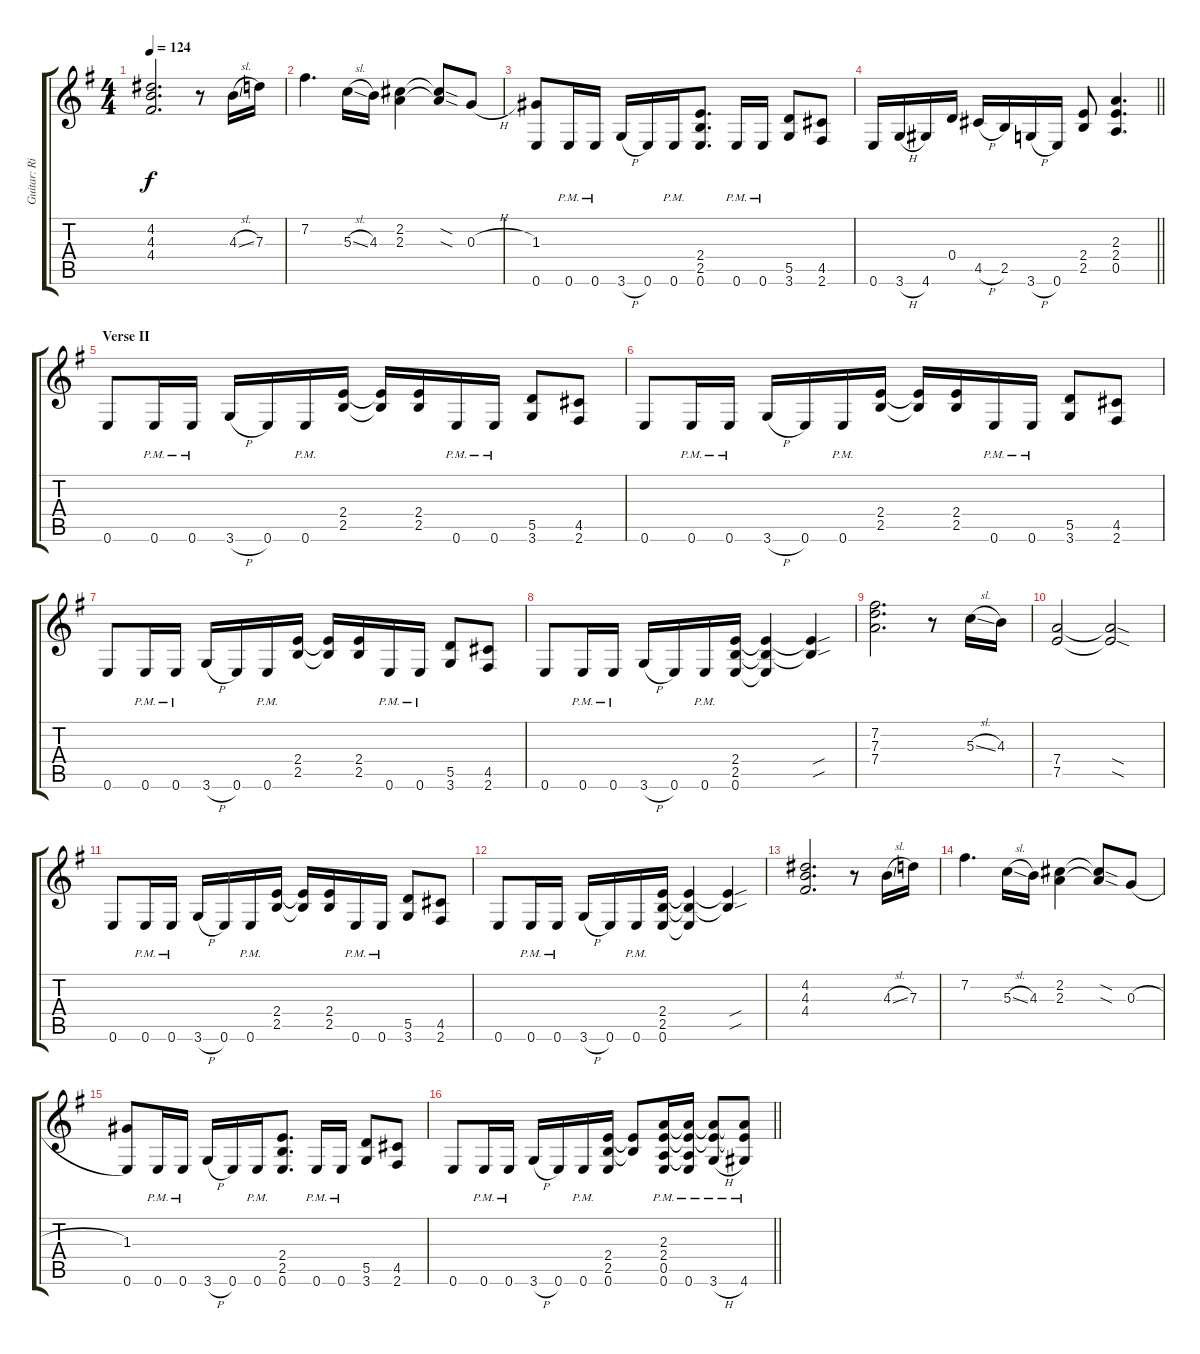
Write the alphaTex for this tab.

\track ("Guitar: Ricky" "Guitar: Ri") {instrument distortionguitar}
\staff {score tabs}
\tuning (E4 B3 G3 D3 A2 E2) {hide}
\ts (4 4)
\tempo 124
\clef g2
\ks g
(4.2 4.3 4.4).2{d dy f} r.8 4.3{sl}.16 7.3.16 |
7.2.4{d} 5.3{sl}.16 4.3.16 (2.2 2.3).4 (2.2{sod t} 2.3{sod t}).8 0.3{h}.8 |
(1.3 0.6).8 0.6{pm}.16 0.6{pm}.16 3.6{h}.16 0.6.16 0.6{pm}.16 (2.4 2.5 0.6).8{d} 0.6{pm}.16 0.6{pm}.16 (5.5 3.6).8 (4.5 2.6).8 |
\barLineRight lightlight
0.6.16 3.6{h}.16 4.6.16 0.4.16 4.5{h}.16 2.5.16 3.6{h}.16 0.6.16 (2.4 2.5).8 (2.3 2.4 0.5).4{d} |
\section ("" "Verse II")
0.6.8 0.6{pm}.16 0.6{pm}.16 3.6{h}.16 0.6.16 0.6{pm}.16 (2.4 2.5).16 (2.4{t} 2.5{t}).16 (2.4 2.5).16 0.6{pm}.16 0.6{pm}.16 (5.5 3.6).8 (4.5 2.6).8 |
0.6.8 0.6{pm}.16 0.6{pm}.16 3.6{h}.16 0.6.16 0.6{pm}.16 (2.4 2.5).16 (2.4{t} 2.5{t}).16 (2.4 2.5).16 0.6{pm}.16 0.6{pm}.16 (5.5 3.6).8 (4.5 2.6).8 |
0.6.8 0.6{pm}.16 0.6{pm}.16 3.6{h}.16 0.6.16 0.6{pm}.16 (2.4 2.5).16 (2.4{t} 2.5{t}).16 (2.4 2.5).16 0.6{pm}.16 0.6{pm}.16 (5.5 3.6).8 (4.5 2.6).8 |
0.6.8 0.6{pm}.16 0.6{pm}.16 3.6{h}.16 0.6.16 0.6{pm}.16 (2.4 2.5 0.6).16 (2.4{t} 2.5{t} 0.6{t}).4 (2.4{sou t} 2.5{sou t}).4 |
(7.2 7.3 7.4).2{d} r.8 5.3{sl}.16 4.3.16 |
(7.4 7.5).2 (7.4{sod t} 7.5{sod t}).2 |
0.6.8 0.6{pm}.16 0.6{pm}.16 3.6{h}.16 0.6.16 0.6{pm}.16 (2.4 2.5).16 (2.4{t} 2.5{t}).16 (2.4 2.5).16 0.6{pm}.16 0.6{pm}.16 (5.5 3.6).8 (4.5 2.6).8 |
0.6.8 0.6{pm}.16 0.6{pm}.16 3.6{h}.16 0.6.16 0.6{pm}.16 (2.4 2.5 0.6).16 (2.4{t} 2.5{t} 0.6{t}).4 (2.4{sou t} 2.5{sou t}).4 |
(4.2 4.3 4.4).2{d} r.8 4.3{sl}.16 7.3.16 |
7.2.4{d} 5.3{sl}.16 4.3.16 (2.2 2.3).4 (2.2{sod t} 2.3{sod t}).8 0.3{h}.8 |
(1.3 0.6).8 0.6{pm}.16 0.6{pm}.16 3.6{h}.16 0.6.16 0.6{pm}.16 (2.4 2.5 0.6).8{d} 0.6{pm}.16 0.6{pm}.16 (5.5 3.6).8 (4.5 2.6).8 |
\barLineRight lightlight
0.6.8 0.6{pm}.16 0.6{pm}.16 3.6{h}.16 0.6.16 0.6{pm}.16 (2.4 2.5 0.6).16 (2.4{t} 2.5{t}).8 (2.3 2.4 0.5 0.6{pm}).16 (2.3{t} 2.4{t} 0.5{t} 0.6{pm}).16 (2.3{t} 2.4{t} 3.6{h pm}).8 (2.3{t} 2.4{t} 4.6{pm}).8
